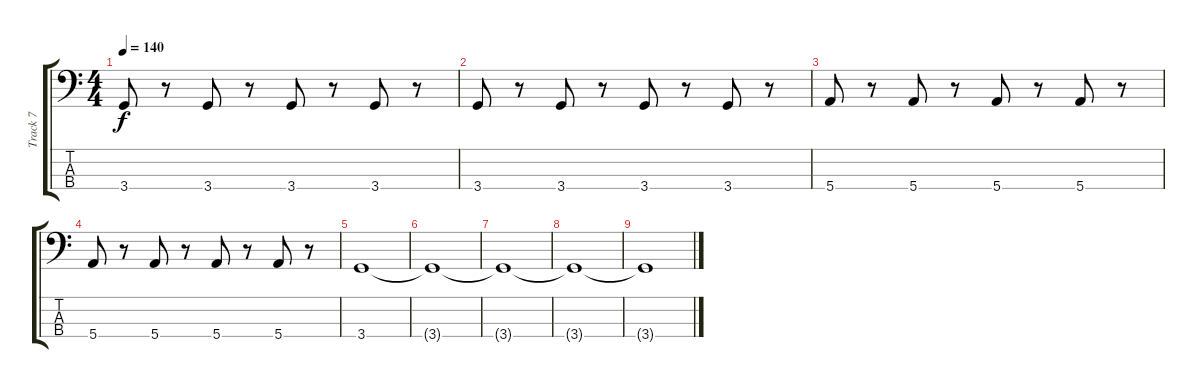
\track ("Track 7" "Track 7") {instrument electricbassfinger}
\staff {score tabs}
\tuning (G2 D2 A1 E1) {hide}
\ts (4 4)
\tempo 140
\clef f4
\ks c
3.4.8{dy f} r.8 3.4.8 r.8 3.4.8 r.8 3.4.8 r.8 |
3.4.8 r.8 3.4.8 r.8 3.4.8 r.8 3.4.8 r.8 |
5.4.8 r.8 5.4.8 r.8 5.4.8 r.8 5.4.8 r.8 |
5.4.8 r.8 5.4.8 r.8 5.4.8 r.8 5.4.8 r.8 |
3.4.1 |
3.4{t}.1 |
3.4{t}.1 |
3.4{t}.1 |
3.4{t}.1
